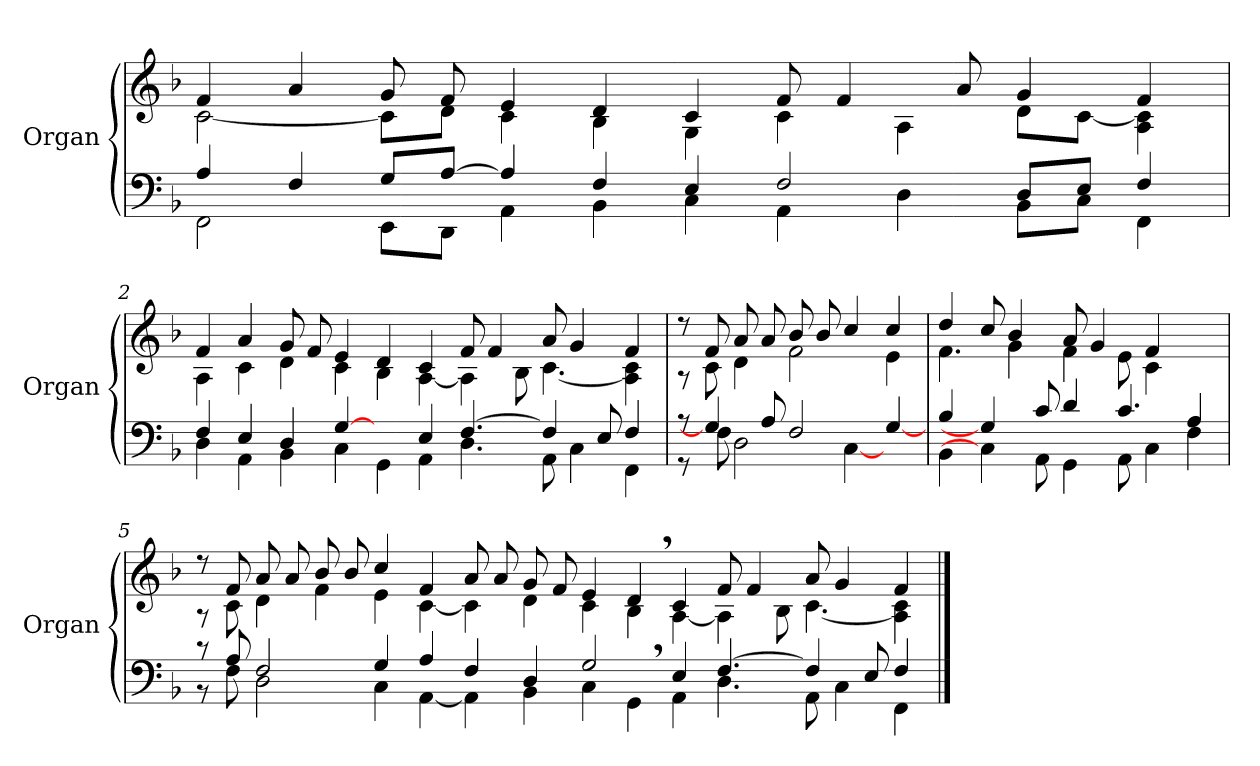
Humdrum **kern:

**kern	**kern
*part1	*part1
*staff2	*staff1
*I"Organ	*
*I'Organ	*
*clefF4	*clefG2
*k[b-]	*k[b-]
=1	=1
*^	*^
4A/	2FF\	4f/	[<2c\
4F/	.	4a/	.
8G/L	8EE\L	8g/	8c\L]
[>8A/J	8DD\J	8f/	8d\J
4A/]	4AA\	4e/	4c\
4F/	4BB-\	4d/	4B-\
4E/	4C\	4c/	4G\
2F/	4AA\	8f/	4c\
.	.	4f/	.
.	4D\	.	4A\
.	.	8a/	.
8D/L	8BB-\L	4g/	8d\L
8E/J	8C\J	.	[<8c\J
4F/	4FF\	4f/	4A\ 4c]
=2	=2	=2	=2
4F/	4D\	4f/	4A\
4E/	4AA\	4a/	4c\
4D/	4BB-\	8g/	4d\
.	.	8f/	.
[4G/	4C\	4e/	4c\
4ryy	4GG\	4d/	4B-\
4E/	4AA\	4c/	[<4A\
[>4.F/	4.D\	8f/	4A\]
.	.	4f/	.
.	.	.	8B-\
4F/]	8AA\	8a/	[<4.c\
.	4C\	4g/	.
8E/	.	.	.
4F/	4FF\	4f/	4A\ 4c]
=3	=3	=3	=3
8r	8r	8r	8r
4G/]	8F\	8f/	8c\
.	2D\	8a/	4d\
8A/	.	8a/	.
2F/	.	8b-/	2f\
.	.	8b-/	.
.	[4C\	4cc/	.
[4G/	4ryy	4cc/	4e\
=4	=4	=4	=4
4B-/	4BB-\	4dd/	4.f\
4G/]	4C\]	8cc/	.
.	.	4b-/	4g\
8c/	8AA\	.	.
4d/	4GG\	8a/	4f\
.	.	4g/	.
4.c/	8AA\	.	8e\
.	4C\	4f/	4c\
4A/	4F\	4ryy	4ryy
=5	=5	=5	=5
8r	8r	8r	8r
8A/	8F\	8f/	8c\
2F/	2D\	8a/	4d\
.	.	8a/	.
.	.	8b-/	4f\
.	.	8b-/	.
4G/	4C\	4cc/	4e\
4A/	[<4AA\	4f/	[<4c\
4F/	4AA\]	8a/	4c\]
.	.	8a/	.
4D/	4BB-\	8g/	4d\
.	.	8f/	.
2G,/	4C\	4e/	4c\
.	4GG\	4d,/	4B-\
4E/	4AA\	4c/	[<4A\
[>4.F/	4.D\	8f/	4A\]
.	.	4f/	.
.	.	.	8B-\
4F/]	8AA\	8a/	[<4.c\
.	4C\	4g/	.
8E/	.	.	.
4F/	4FF\	4f/	4A\ 4c]
*v	*v	*	*
*	*v	*v
==	==
*-	*-
